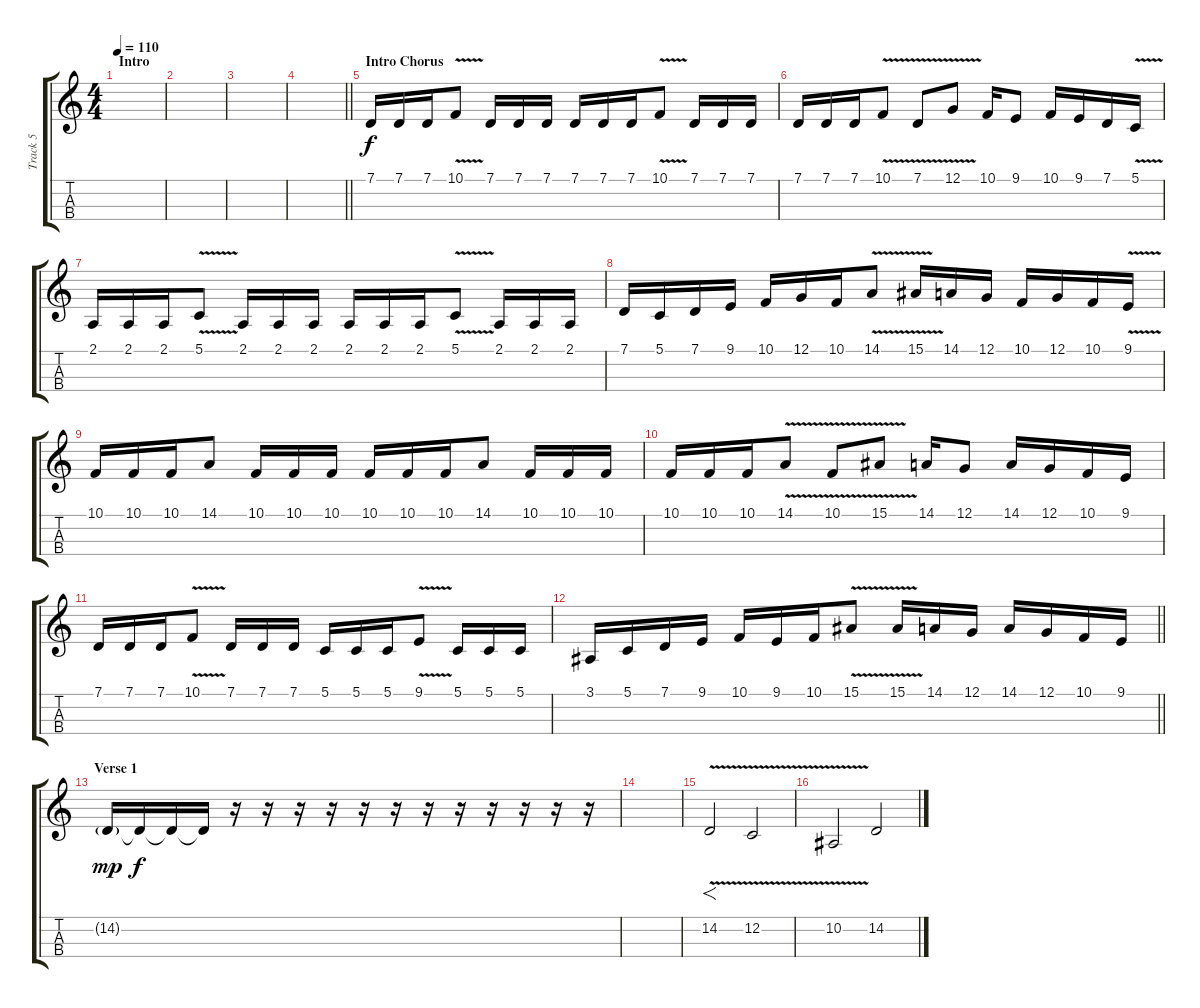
\track ("Track 5" "Track 5") {instrument viola}
\staff {score tabs}
\tuning (G3 C3 G2 C2) {hide}
\ts (4 4)
\section ("" "Intro")
\tempo 110
\clef g2
\ks c
|
|
|
\barLineRight lightlight
|
\section ("" "Intro Chorus")
7.1.16 7.1.16 7.1.16 10.1{v}.8 7.1.16 7.1.16 7.1.16 7.1.16 7.1.16 7.1.16 10.1{v}.8 7.1.16 7.1.16 7.1.16 |
7.1.16 7.1.16 7.1.16 10.1{v}.8 7.1{v}.8 12.1{v}.8 10.1.16 9.1.8 10.1.16 9.1.16 7.1.16 5.1{v}.16 |
2.1.16 2.1.16 2.1.16 5.1{v}.8 2.1.16 2.1.16 2.1.16 2.1.16 2.1.16 2.1.16 5.1{v}.8 2.1.16 2.1.16 2.1.16 |
7.1.16 5.1.16 7.1.16 9.1.16 10.1.16 12.1.16 10.1.16 14.1{v}.8 15.1{v}.16 14.1.16 12.1.16 10.1.16 12.1.16 10.1.16 9.1{v}.16 |
10.1.16 10.1.16 10.1.16 14.1.8 10.1.16 10.1.16 10.1.16 10.1.16 10.1.16 10.1.16 14.1.8 10.1.16 10.1.16 10.1.16 |
10.1.16 10.1.16 10.1.16 14.1{v}.8 10.1{v}.8 15.1{v}.8 14.1.16 12.1.8 14.1.16 12.1.16 10.1.16 9.1.16 |
7.1.16 7.1.16 7.1.16 10.1{v}.8 7.1.16 7.1.16 7.1.16 5.1.16 5.1.16 5.1.16 9.1{v}.8 5.1.16 5.1.16 5.1.16 |
\barLineRight lightlight
3.1.16 5.1.16 7.1.16 9.1.16 10.1.16 9.1.16 10.1.16 15.1{v}.8 15.1{v}.16 14.1.16 12.1.16 14.1.16 12.1.16 10.1.16 9.1.16 |
\section ("" "Verse 1")
14.2{g}.16{dy mp} 14.2{t}.16{dy f} 14.2{t}.16 14.2{t}.16 r.16 r.16 r.16 r.16 r.16 r.16 r.16 r.16 r.16 r.16 r.16 r.16 |
|
14.2{v}.2{f volume 11} 12.2{v}.2 |
10.2{v}.2 14.2.2
